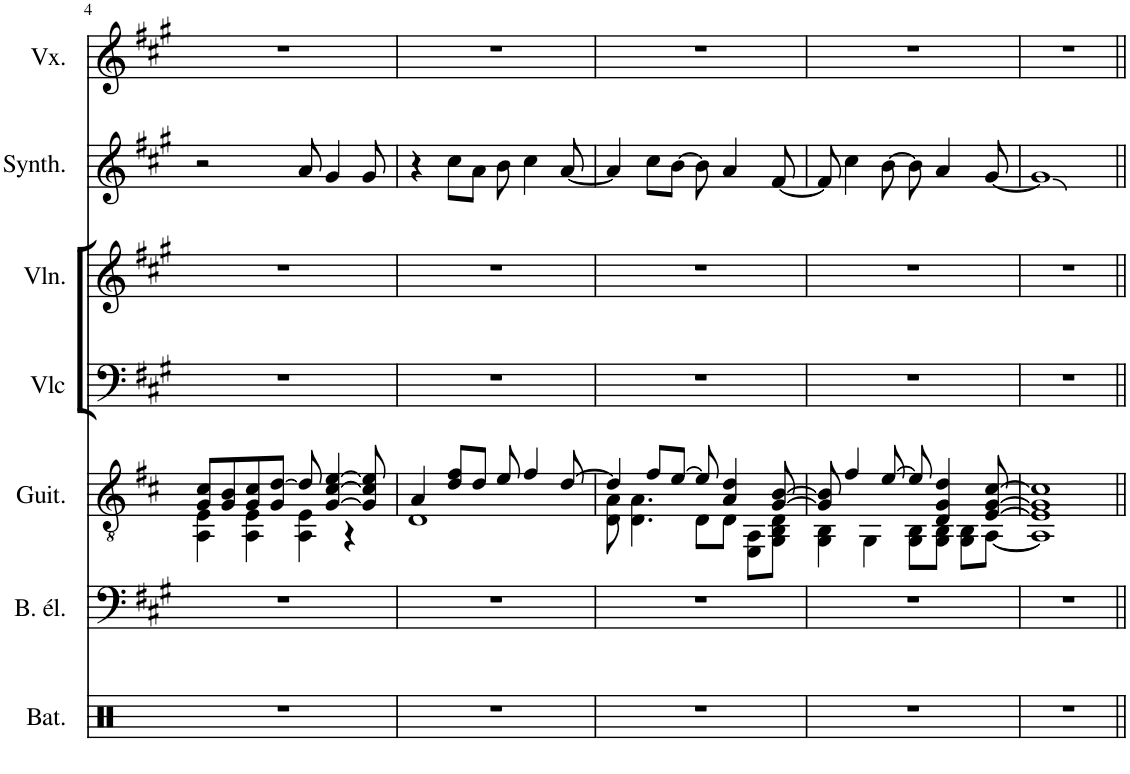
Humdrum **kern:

**kern	**kern	**kern	**kern	**kern	**kern	**kern
*part7	*part6	*part5	*part4	*part3	*part2	*part1
*staff7	*staff6	*staff5	*staff4	*staff3	*staff2	*staff1
*I"Batterie	*I"Basse électrique	*I"Guitare acoustique	*I"Violoncelle	*I"Violon	*I"Synthétiseur de cuivres	*I"Voix
*I'Bat.	*I'B. él.	*I'Guit.	*I'Vlc	*I'Vln.	*I'Synth.	*I'Vx.
!!LO:PB:g=z
*clefX	*clefF4	*clefGv2	*clefF4	*clefG2	*clefG2	*clefG2
*	*Trd7c12	*	*	*	*	*
*k[]	*k[f#c#g#]	*k[f#c#]	*k[f#c#g#]	*k[f#c#g#]	*k[f#c#g#]	*k[f#c#g#]
*M4/4	*M4/4	*M4/4	*M4/4	*M4/4	*M4/4	*M4/4
*met(c)	*met(c)	*met(c)	*met(c)	*met(c)	*met(c)	*met(c)
=4	=4	=4	=4	=4	=4	=4
*	*	*^	*	*	*	*
1r	1r	8G/ 8c#/L	4AA\ 4E\	1r	1r	2r	1r
.	.	8G/ 8B/	.	.	.	.	.
.	.	8G/ 8c#/	4AA\ 4E\	.	.	.	.
.	.	8G/ [8d/J	.	.	.	.	.
.	.	8d/]	4AA\ 4E\	.	.	8a/	.
.	.	[4G/ [4c#/ [4e/	.	.	.	4g#/	.
.	.	.	4r	.	.	.	.
.	.	8G/] 8c#/] 8e/]	.	.	.	8g#/	.
=5	=5	=5	=5	=5	=5	=5	=5
1r	1r	4A/	1D	1r	1r	4r	1r
.	.	8d/ 8f#/L	.	.	.	8cc#\L	.
.	.	8d/J	.	.	.	8a\J	.
.	.	8e/	.	.	.	8b\	.
.	.	4f#/	.	.	.	4cc#\	.
.	.	[8d/	.	.	.	[8a/	.
=6	=6	=6	=6	=6	=6	=6	=6
1r	1r	4d/]	8D\ 8A\	1r	1r	4a/]	1r
.	.	.	4.D\ 4.A\	.	.	.	.
.	.	8f#/L	.	.	.	8cc#\L	.
.	.	[8e/J	.	.	.	[8b\J	.
.	.	8e/]	8D\L	.	.	8b\]	.
.	.	4A/ 4d/	8D\J	.	.	4a/	.
.	.	.	8EE\ 8AA\L	.	.	.	.
.	.	[8G/ [8B/	8GG\ 8BB\ 8D\J	.	.	[8f#/	.
=7	=7	=7	=7	=7	=7	=7	=7
1r	1r	8G/] 8B/]	4GG\ 4BB\	1r	1r	8f#/]	1r
.	.	4f#/	.	.	.	4cc#\	.
.	.	.	4GG\	.	.	.	.
.	.	[8e/	.	.	.	[8b\	.
.	.	8e/]	8GG\ 8BB\L	.	.	8b\]	.
.	.	4D/ 4G/ 4d/	8GG\ 8BB\J	.	.	4a/	.
.	.	.	8GG\ 8BB\L	.	.	.	.
.	.	[8E/ [8G/ [8c#/	[8AA\J	.	.	[8g#/	.
=8	=8	=8	=8	=8	=8	=8	=8
1r	1r	1E] 1G] 1c#]	1AA]	1r	1r	1g#]	1r
*	*	*v	*v	*	*	*	*
=||	=||	=||	=||	=||	=||	=||
*-	*-	*-	*-	*-	*-	*-
